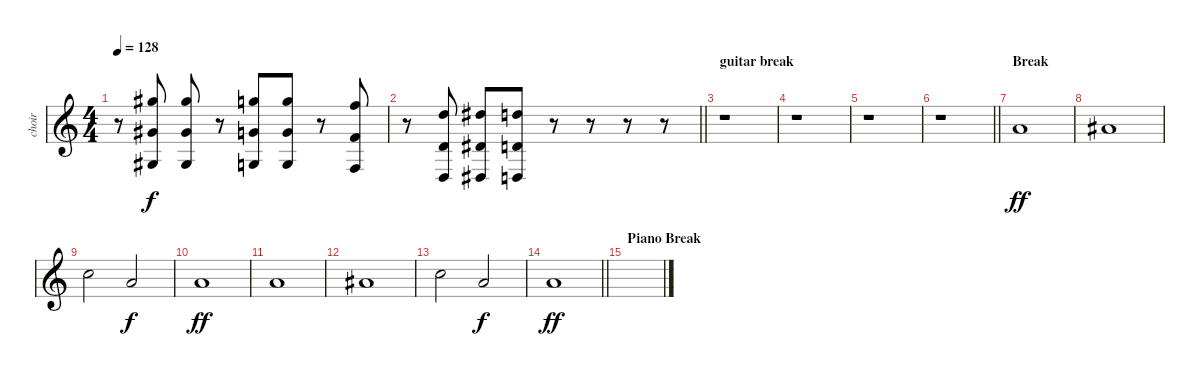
\track ("choir" "choir") {instrument choiraahs}
\staff {score}
\tuning (E4 B3 G3 D3 A2 E2) {hide}
\ts (4 4)
\tempo 128
\clef g2
\ks c
r.8{dy f} (4.1 21.2 1.3).8 (4.1 21.2 1.3).8 r.8 (3.1 20.2 0.3).8 (3.1 20.2 0.3).8 r.8 (1.1 18.2 3.4).8 |
\barLineRight lightlight
r.8 (10.1 3.2 0.4).8 (11.1 4.2 1.4).8 (10.1 3.2 0.4).8 r.8 r.8 r.8 r.8 |
\section ("" "guitar break")
r.1{volume 11} |
r.1 |
r.1 |
\barLineRight lightlight
r.1 |
\section ("" "Break")
5.1.1{dy ff} |
6.1.1 |
8.1.2{volume 11} 5.1.2{dy f} |
5.1.1{dy ff} |
5.1.1 |
6.1.1 |
8.1.2 5.1.2{dy f} |
\barLineRight lightlight
5.1.1{dy ff} |
\section ("" "Piano Break")
